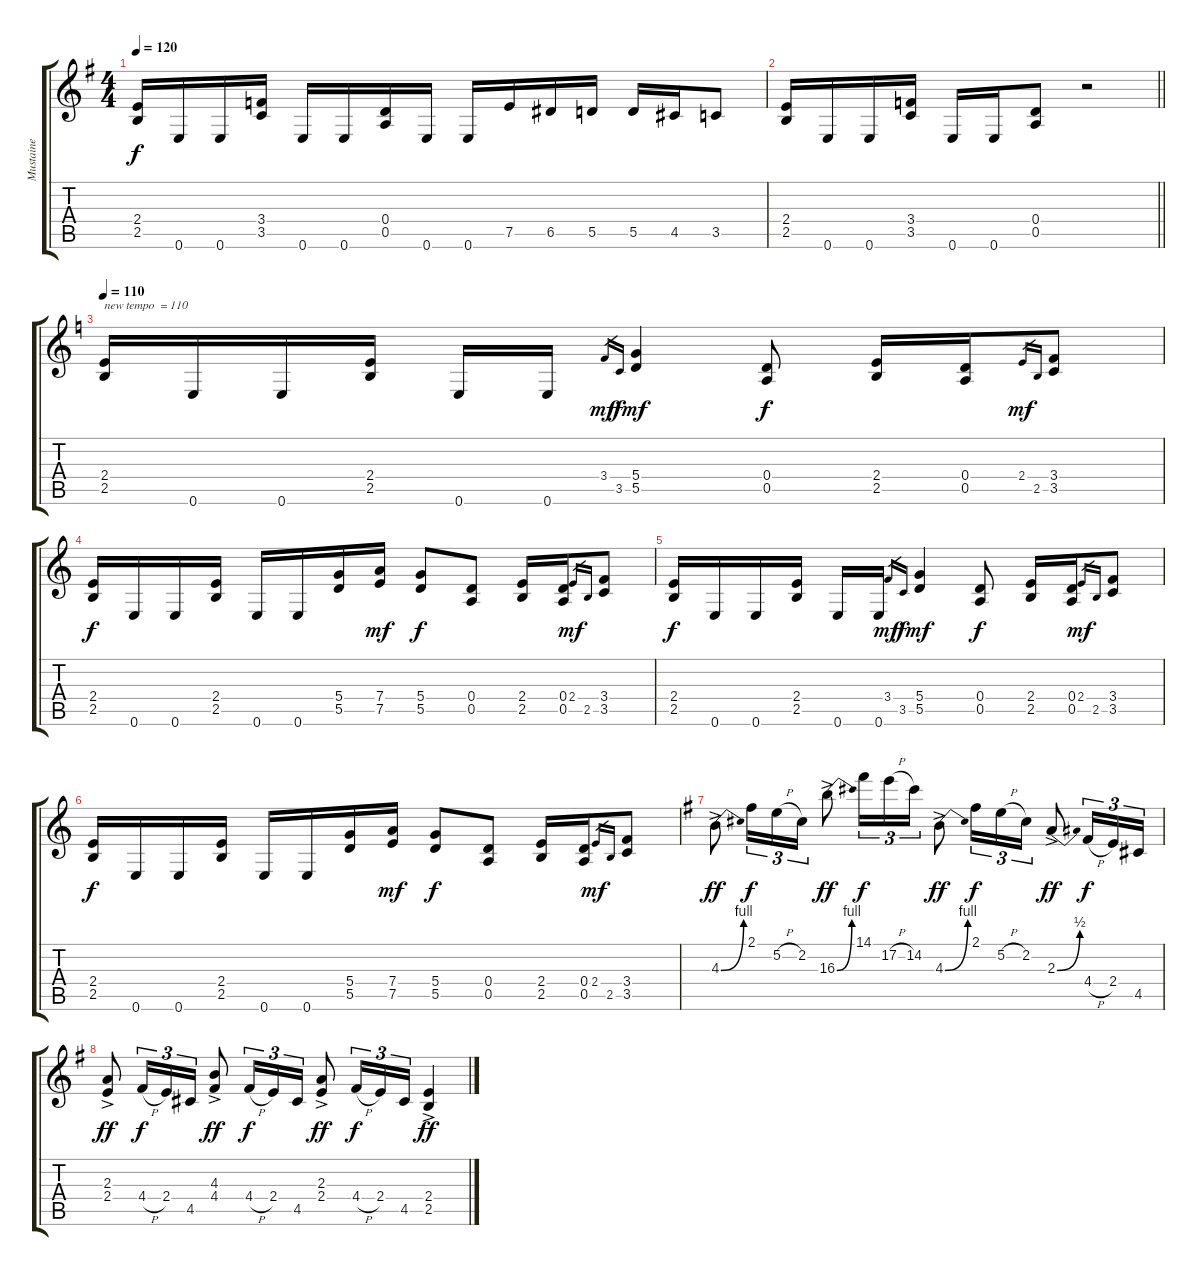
\track ("Mustaine" "Mustaine") {instrument distortionguitar}
\staff {score tabs}
\tuning (E4 B3 G3 D3 A2 E2) {hide}
\ts (4 4)
\tempo 120
\clef g2
\ks g
(2.4 2.5).16{dy f} 0.6.16 0.6.16 (3.4 3.5).16 0.6.16 0.6.16 (0.4 0.5).16 0.6.16 0.6.16 7.5.16 6.5.16 5.5.16 5.5.16 4.5.16 3.5.8 |
\barLineRight lightlight
(2.4 2.5).16 0.6.16 0.6.16 (3.4 3.5).16 0.6.16 0.6.16 (0.4 0.5).8 r.2 |
\tempo 110
\ks c
(2.4 2.5).16{txt "new tempo  = 110"} 0.6.16 0.6.16 (2.4 2.5).16 0.6.16 0.6.16 3.4.16{gr dy mf} 3.5.16{gr dy f} (5.4 5.5).4{dy mf} (0.4 0.5).8{dy f} (2.4 2.5).16 (0.4 0.5).16 2.4.16{gr dy mf} 2.5.16{gr} (3.4 3.5).8 |
(2.4 2.5).16{dy f} 0.6.16 0.6.16 (2.4 2.5).16 0.6.16 0.6.16 (5.4 5.5).16 (7.4 7.5).16{dy mf} (5.4 5.5).8{dy f} (0.4 0.5).8 (2.4 2.5).16 (0.4 0.5).16 2.4.16{gr dy mf} 2.5.16{gr} (3.4 3.5).8 |
(2.4 2.5).16{dy f} 0.6.16 0.6.16 (2.4 2.5).16 0.6.16 0.6.16 3.4.16{gr dy mf} 3.5.16{gr dy f} (5.4 5.5).4{dy mf} (0.4 0.5).8{dy f} (2.4 2.5).16 (0.4 0.5).16 2.4.16{gr dy mf} 2.5.16{gr} (3.4 3.5).8 |
(2.4 2.5).16{dy f} 0.6.16 0.6.16 (2.4 2.5).16 0.6.16 0.6.16 (5.4 5.5).16 (7.4 7.5).16{dy mf} (5.4 5.5).8{dy f} (0.4 0.5).8 (2.4 2.5).16 (0.4 0.5).16 2.4.16{gr dy mf} 2.5.16{gr} (3.4 3.5).8 |
\ks g
4.3{be (bend 0 0 60 4) ac}.8{dy ff} 2.1.16{tu (3 2) dy f} 5.2{h}.16{tu (3 2)} 2.2.16{tu (3 2)} 16.3{be (bend 0 0 60 4) ac}.8{dy ff} 14.1.16{tu (3 2) dy f} 17.2{h}.16{tu (3 2)} 14.2.16{tu (3 2)} 4.3{be (bend 0 0 60 4) ac}.8{dy ff} 2.1.16{tu (3 2) dy f} 5.2{h}.16{tu (3 2)} 2.2.16{tu (3 2)} 2.3{be (bend 0 0 60 2) ac}.8{dy ff} 4.4{h}.16{tu (3 2) dy f} 2.4.16{tu (3 2)} 4.5.16{tu (3 2)} |
(2.3{ac} 2.4{ac}).8{dy ff} 4.4{h}.16{tu (3 2) dy f} 2.4.16{tu (3 2)} 4.5.16{tu (3 2)} (4.3{ac} 4.4{ac}).8{dy ff} 4.4{h}.16{tu (3 2) dy f} 2.4.16{tu (3 2)} 4.5.16{tu (3 2)} (2.3{ac} 2.4{ac}).8{dy ff} 4.4{h}.16{tu (3 2) dy f} 2.4.16{tu (3 2)} 4.5.16{tu (3 2)} (2.4{ac} 2.5{ac}).4{dy ff}
